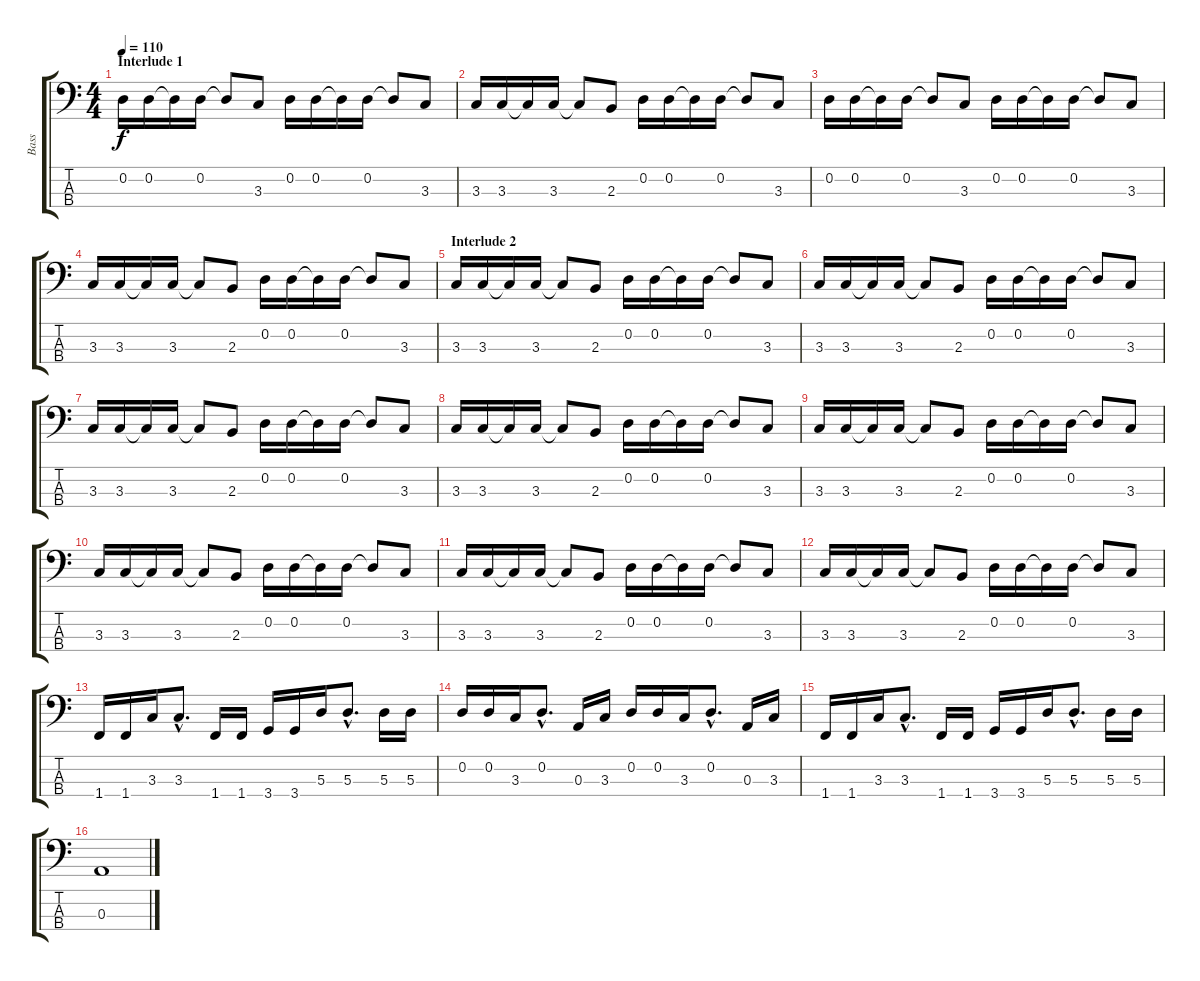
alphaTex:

\track ("Bass" "Bass") {instrument electricbassfinger}
\staff {score tabs}
\tuning (G2 D2 A1 E1) {hide}
\ts (4 4)
\section ("" "Interlude 1")
\tempo 110
\clef f4
\ks c
0.2.16{dy f} 0.2.16 0.2{t}.16 0.2.16 0.2{t}.8 3.3.8 0.2.16 0.2.16 0.2{t}.16 0.2.16 0.2{t}.8 3.3.8 |
3.3.16 3.3.16 3.3{t}.16 3.3.16 3.3{t}.8 2.3.8 0.2.16 0.2.16 0.2{t}.16 0.2.16 0.2{t}.8 3.3.8 |
0.2.16 0.2.16 0.2{t}.16 0.2.16 0.2{t}.8 3.3.8 0.2.16 0.2.16 0.2{t}.16 0.2.16 0.2{t}.8 3.3.8 |
3.3.16 3.3.16 3.3{t}.16 3.3.16 3.3{t}.8 2.3.8 0.2.16 0.2.16 0.2{t}.16 0.2.16 0.2{t}.8 3.3.8 |
\section ("" "Interlude 2")
3.3.16 3.3.16 3.3{t}.16 3.3.16 3.3{t}.8 2.3.8 0.2.16 0.2.16 0.2{t}.16 0.2.16 0.2{t}.8 3.3.8 |
3.3.16 3.3.16 3.3{t}.16 3.3.16 3.3{t}.8 2.3.8 0.2.16 0.2.16 0.2{t}.16 0.2.16 0.2{t}.8 3.3.8 |
3.3.16 3.3.16 3.3{t}.16 3.3.16 3.3{t}.8 2.3.8 0.2.16 0.2.16 0.2{t}.16 0.2.16 0.2{t}.8 3.3.8 |
3.3.16 3.3.16 3.3{t}.16 3.3.16 3.3{t}.8 2.3.8 0.2.16 0.2.16 0.2{t}.16 0.2.16 0.2{t}.8 3.3.8 |
3.3.16 3.3.16 3.3{t}.16 3.3.16 3.3{t}.8 2.3.8 0.2.16 0.2.16 0.2{t}.16 0.2.16 0.2{t}.8 3.3.8 |
3.3.16 3.3.16 3.3{t}.16 3.3.16 3.3{t}.8 2.3.8 0.2.16 0.2.16 0.2{t}.16 0.2.16 0.2{t}.8 3.3.8 |
3.3.16 3.3.16 3.3{t}.16 3.3.16 3.3{t}.8 2.3.8 0.2.16 0.2.16 0.2{t}.16 0.2.16 0.2{t}.8 3.3.8 |
3.3.16 3.3.16 3.3{t}.16 3.3.16 3.3{t}.8 2.3.8 0.2.16 0.2.16 0.2{t}.16 0.2.16 0.2{t}.8 3.3.8 |
1.4.16 1.4.16 3.3.16 3.3{hac}.8{d} 1.4.16 1.4.16 3.4.16 3.4.16 5.3.16 5.3{hac}.8{d} 5.3.16 5.3.16 |
0.2.16 0.2.16 3.3.16 0.2{hac}.8{d} 0.3.16 3.3.16 0.2.16 0.2.16 3.3.16 0.2{hac}.8{d} 0.3.16 3.3.16 |
1.4.16 1.4.16 3.3.16 3.3{hac}.8{d} 1.4.16 1.4.16 3.4.16 3.4.16 5.3.16 5.3{hac}.8{d} 5.3.16 5.3.16 |
0.3.1
